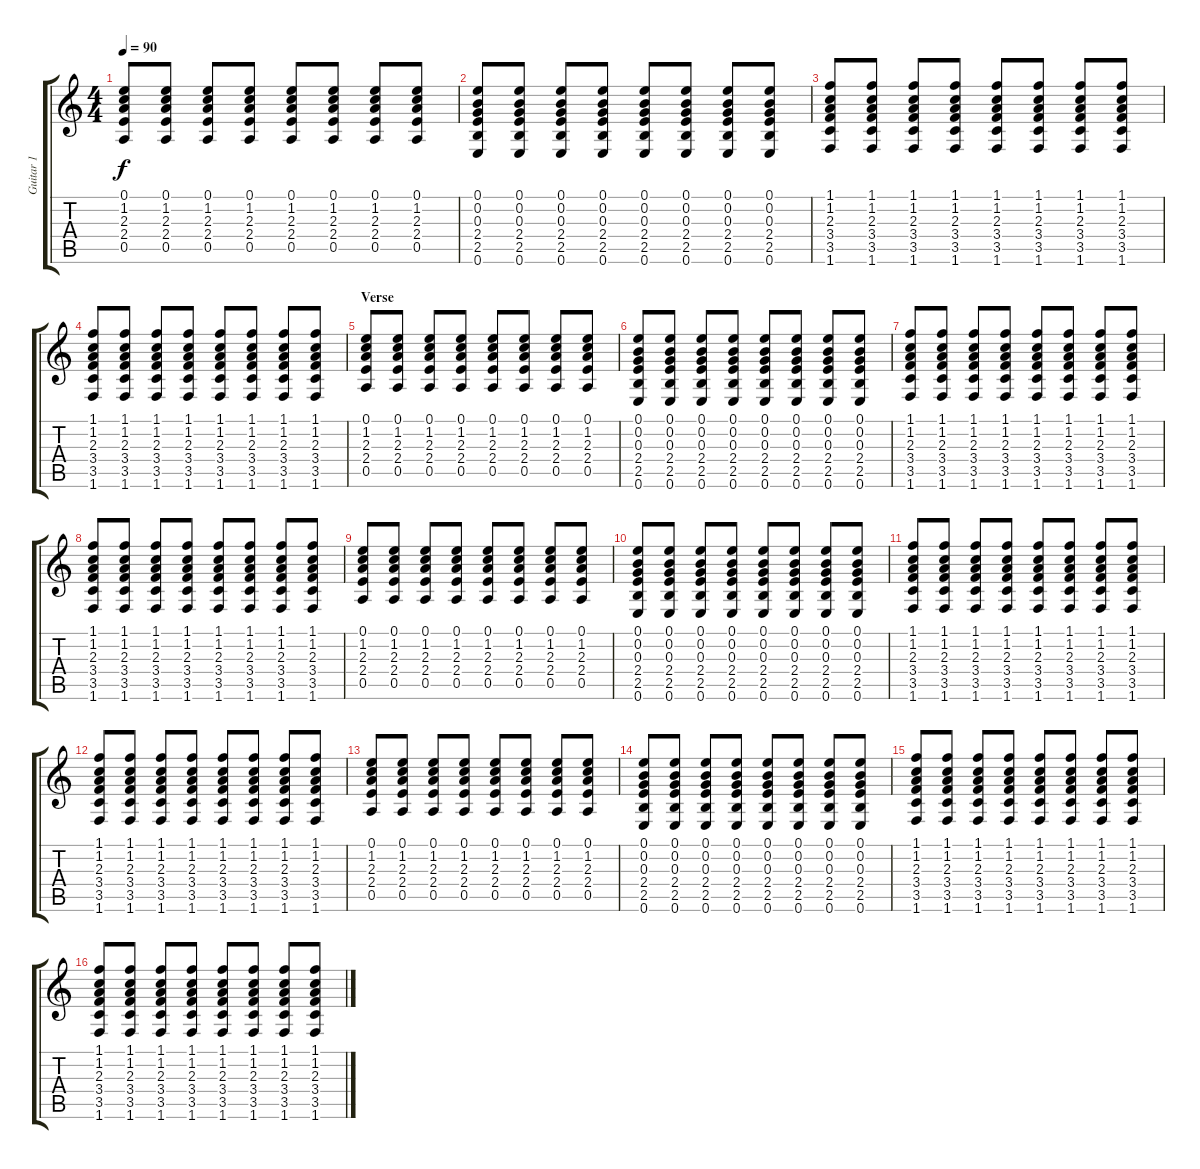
\track ("Guitar 1" "Guitar 1") {instrument electricguitarclean}
\staff {score tabs}
\tuning (E4 B3 G3 D3 A2 E2) {hide}
\ts (4 4)
\tempo 90
\clef g2
\ks c
(0.1 1.2 2.3 2.4 0.5).8{dy f} (0.1 1.2 2.3 2.4 0.5).8 (0.1 1.2 2.3 2.4 0.5).8 (0.1 1.2 2.3 2.4 0.5).8 (0.1 1.2 2.3 2.4 0.5).8 (0.1 1.2 2.3 2.4 0.5).8 (0.1 1.2 2.3 2.4 0.5).8 (0.1 1.2 2.3 2.4 0.5).8 |
(0.1 0.2 0.3 2.4 2.5 0.6).8 (0.1 0.2 0.3 2.4 2.5 0.6).8 (0.1 0.2 0.3 2.4 2.5 0.6).8 (0.1 0.2 0.3 2.4 2.5 0.6).8 (0.1 0.2 0.3 2.4 2.5 0.6).8 (0.1 0.2 0.3 2.4 2.5 0.6).8 (0.1 0.2 0.3 2.4 2.5 0.6).8 (0.1 0.2 0.3 2.4 2.5 0.6).8 |
(1.1 1.2 2.3 3.4 3.5 1.6).8 (1.1 1.2 2.3 3.4 3.5 1.6).8 (1.1 1.2 2.3 3.4 3.5 1.6).8 (1.1 1.2 2.3 3.4 3.5 1.6).8 (1.1 1.2 2.3 3.4 3.5 1.6).8 (1.1 1.2 2.3 3.4 3.5 1.6).8 (1.1 1.2 2.3 3.4 3.5 1.6).8 (1.1 1.2 2.3 3.4 3.5 1.6).8 |
(1.1 1.2 2.3 3.4 3.5 1.6).8 (1.1 1.2 2.3 3.4 3.5 1.6).8 (1.1 1.2 2.3 3.4 3.5 1.6).8 (1.1 1.2 2.3 3.4 3.5 1.6).8 (1.1 1.2 2.3 3.4 3.5 1.6).8 (1.1 1.2 2.3 3.4 3.5 1.6).8 (1.1 1.2 2.3 3.4 3.5 1.6).8 (1.1 1.2 2.3 3.4 3.5 1.6).8 |
\section ("" "Verse")
(0.1 1.2 2.3 2.4 0.5).8 (0.1 1.2 2.3 2.4 0.5).8 (0.1 1.2 2.3 2.4 0.5).8 (0.1 1.2 2.3 2.4 0.5).8 (0.1 1.2 2.3 2.4 0.5).8 (0.1 1.2 2.3 2.4 0.5).8 (0.1 1.2 2.3 2.4 0.5).8 (0.1 1.2 2.3 2.4 0.5).8 |
(0.1 0.2 0.3 2.4 2.5 0.6).8 (0.1 0.2 0.3 2.4 2.5 0.6).8 (0.1 0.2 0.3 2.4 2.5 0.6).8 (0.1 0.2 0.3 2.4 2.5 0.6).8 (0.1 0.2 0.3 2.4 2.5 0.6).8 (0.1 0.2 0.3 2.4 2.5 0.6).8 (0.1 0.2 0.3 2.4 2.5 0.6).8 (0.1 0.2 0.3 2.4 2.5 0.6).8 |
(1.1 1.2 2.3 3.4 3.5 1.6).8 (1.1 1.2 2.3 3.4 3.5 1.6).8 (1.1 1.2 2.3 3.4 3.5 1.6).8 (1.1 1.2 2.3 3.4 3.5 1.6).8 (1.1 1.2 2.3 3.4 3.5 1.6).8 (1.1 1.2 2.3 3.4 3.5 1.6).8 (1.1 1.2 2.3 3.4 3.5 1.6).8 (1.1 1.2 2.3 3.4 3.5 1.6).8 |
(1.1 1.2 2.3 3.4 3.5 1.6).8 (1.1 1.2 2.3 3.4 3.5 1.6).8 (1.1 1.2 2.3 3.4 3.5 1.6).8 (1.1 1.2 2.3 3.4 3.5 1.6).8 (1.1 1.2 2.3 3.4 3.5 1.6).8 (1.1 1.2 2.3 3.4 3.5 1.6).8 (1.1 1.2 2.3 3.4 3.5 1.6).8 (1.1 1.2 2.3 3.4 3.5 1.6).8 |
(0.1 1.2 2.3 2.4 0.5).8 (0.1 1.2 2.3 2.4 0.5).8 (0.1 1.2 2.3 2.4 0.5).8 (0.1 1.2 2.3 2.4 0.5).8 (0.1 1.2 2.3 2.4 0.5).8 (0.1 1.2 2.3 2.4 0.5).8 (0.1 1.2 2.3 2.4 0.5).8 (0.1 1.2 2.3 2.4 0.5).8 |
(0.1 0.2 0.3 2.4 2.5 0.6).8 (0.1 0.2 0.3 2.4 2.5 0.6).8 (0.1 0.2 0.3 2.4 2.5 0.6).8 (0.1 0.2 0.3 2.4 2.5 0.6).8 (0.1 0.2 0.3 2.4 2.5 0.6).8 (0.1 0.2 0.3 2.4 2.5 0.6).8 (0.1 0.2 0.3 2.4 2.5 0.6).8 (0.1 0.2 0.3 2.4 2.5 0.6).8 |
(1.1 1.2 2.3 3.4 3.5 1.6).8 (1.1 1.2 2.3 3.4 3.5 1.6).8 (1.1 1.2 2.3 3.4 3.5 1.6).8 (1.1 1.2 2.3 3.4 3.5 1.6).8 (1.1 1.2 2.3 3.4 3.5 1.6).8 (1.1 1.2 2.3 3.4 3.5 1.6).8 (1.1 1.2 2.3 3.4 3.5 1.6).8 (1.1 1.2 2.3 3.4 3.5 1.6).8 |
(1.1 1.2 2.3 3.4 3.5 1.6).8 (1.1 1.2 2.3 3.4 3.5 1.6).8 (1.1 1.2 2.3 3.4 3.5 1.6).8 (1.1 1.2 2.3 3.4 3.5 1.6).8 (1.1 1.2 2.3 3.4 3.5 1.6).8 (1.1 1.2 2.3 3.4 3.5 1.6).8 (1.1 1.2 2.3 3.4 3.5 1.6).8 (1.1 1.2 2.3 3.4 3.5 1.6).8 |
(0.1 1.2 2.3 2.4 0.5).8 (0.1 1.2 2.3 2.4 0.5).8 (0.1 1.2 2.3 2.4 0.5).8 (0.1 1.2 2.3 2.4 0.5).8 (0.1 1.2 2.3 2.4 0.5).8 (0.1 1.2 2.3 2.4 0.5).8 (0.1 1.2 2.3 2.4 0.5).8 (0.1 1.2 2.3 2.4 0.5).8 |
(0.1 0.2 0.3 2.4 2.5 0.6).8 (0.1 0.2 0.3 2.4 2.5 0.6).8 (0.1 0.2 0.3 2.4 2.5 0.6).8 (0.1 0.2 0.3 2.4 2.5 0.6).8 (0.1 0.2 0.3 2.4 2.5 0.6).8 (0.1 0.2 0.3 2.4 2.5 0.6).8 (0.1 0.2 0.3 2.4 2.5 0.6).8 (0.1 0.2 0.3 2.4 2.5 0.6).8 |
(1.1 1.2 2.3 3.4 3.5 1.6).8 (1.1 1.2 2.3 3.4 3.5 1.6).8 (1.1 1.2 2.3 3.4 3.5 1.6).8 (1.1 1.2 2.3 3.4 3.5 1.6).8 (1.1 1.2 2.3 3.4 3.5 1.6).8 (1.1 1.2 2.3 3.4 3.5 1.6).8 (1.1 1.2 2.3 3.4 3.5 1.6).8 (1.1 1.2 2.3 3.4 3.5 1.6).8 |
(1.1 1.2 2.3 3.4 3.5 1.6).8 (1.1 1.2 2.3 3.4 3.5 1.6).8 (1.1 1.2 2.3 3.4 3.5 1.6).8 (1.1 1.2 2.3 3.4 3.5 1.6).8 (1.1 1.2 2.3 3.4 3.5 1.6).8 (1.1 1.2 2.3 3.4 3.5 1.6).8 (1.1 1.2 2.3 3.4 3.5 1.6).8 (1.1 1.2 2.3 3.4 3.5 1.6).8
